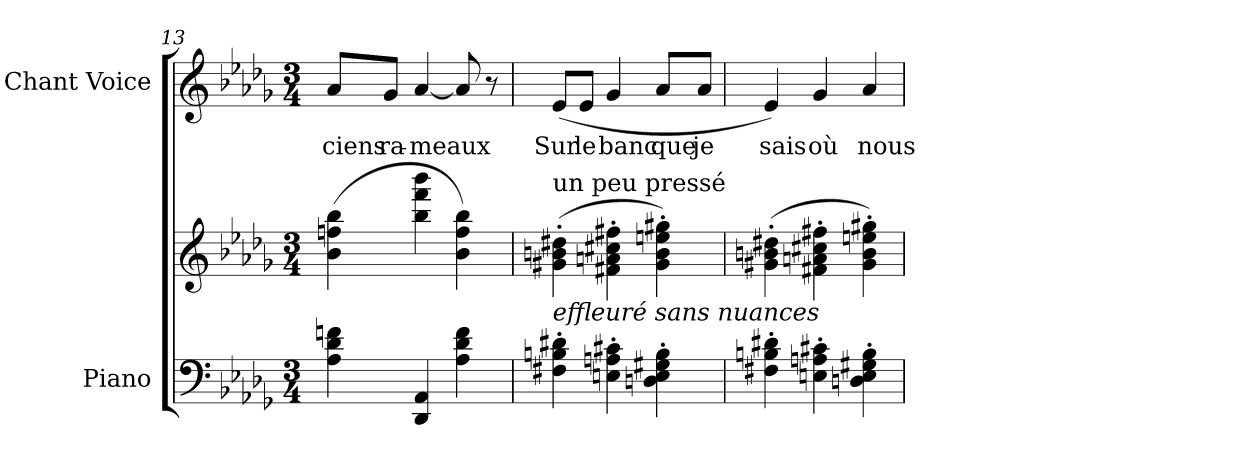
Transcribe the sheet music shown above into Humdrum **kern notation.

**kern	**kern	**kern	**text	**dynam
*part2	*part2	*part1	*part1	*part1
*staff3	*staff2	*staff1	*staff1	*staff1
*I"Piano	*	*I"Chant Voice	*	*
*I'Pno	*	*	*	*
*clefF4	*clefG2	*clefG2	*	*
*k[b-e-a-d-g-]	*k[b-e-a-d-g-]	*k[b-e-a-d-g-]	*	*
*M3/4	*M3/4	*M3/4	*	*
=13	=13	=13	=13	=13
!	!	!	!LO:LY:b	!
4A-\ 4d-\ 4fn\	(>4b-\ 4ffn\ 4bb-\	8a-/L	-ciens	.
!	!	!	!LO:LY:b	!
.	.	8g-/J	ra-	.
!	!	!	!LO:LY:b	!
4DD-/ 4AA-/	4bb-\ 4fff\ 4bbb-\	[4a-/	-meaux	.
4A-\ 4d-\ 4f\	4b-\ 4ff\ 4bb-\)	8a-/]	.	.
.	.	8r	.	.
!!LO:PB:g=z
=14	=14	=14	=14	=14
*	*	*MM62	*	*
!	!LO:TX:b:i:t=effleuré sans nuances	!	!	!
!	!LO:TX:a:t=un peu pressé	!	!	!
!	!	!	!LO:LY:b	!LO:DY:a
!	!	!	!	!LO:DY:n=1:a
4F#X\' 4Bn\' 4d#X\'	(>4g#X\' 4bn\' 4dd#X\'	(>8e-/L	Sur	pp other-dynamics
!	!	!	!LO:LY:b	!
.	.	8e-/J	le	.
!	!	!	!LO:LY:b	!
4En\' 4An\' 4c#X\'	4f#X\' 4an\' 4cc#X\' 4ff#X\'	4g-/	banc	.
!	!	!	!LO:LY:b	!
4Dn\' 4E\' 4G#X\' 4B\'	4g#\' 4b\' 4een\' 4gg#X\')	8a-/L	que	.
!	!	!	!LO:LY:b	!
.	.	8a-/J	je	.
=15	=15	=15	=15	=15
!	!	!	!LO:LY:b	!
4F#X\' 4Bni\' 4d#X\'	(>4g#X\' 4bn\' 4dd#X\'	4e-/)	sais	.
!	!	!	!LO:LY:b	!
4En\' 4An\' 4c#X\'	4f#X\' 4an\' 4cc#X\' 4ff#X\'	4g-/	où	.
!	!	!	!LO:LY:b	!
4Dn\' 4E\' 4G#X\' 4B\'	4g#\' 4b\' 4een\' 4gg#X\')	4a-/	nous	.
=	=	=	=	=
*-	*-	*-	*-	*-
